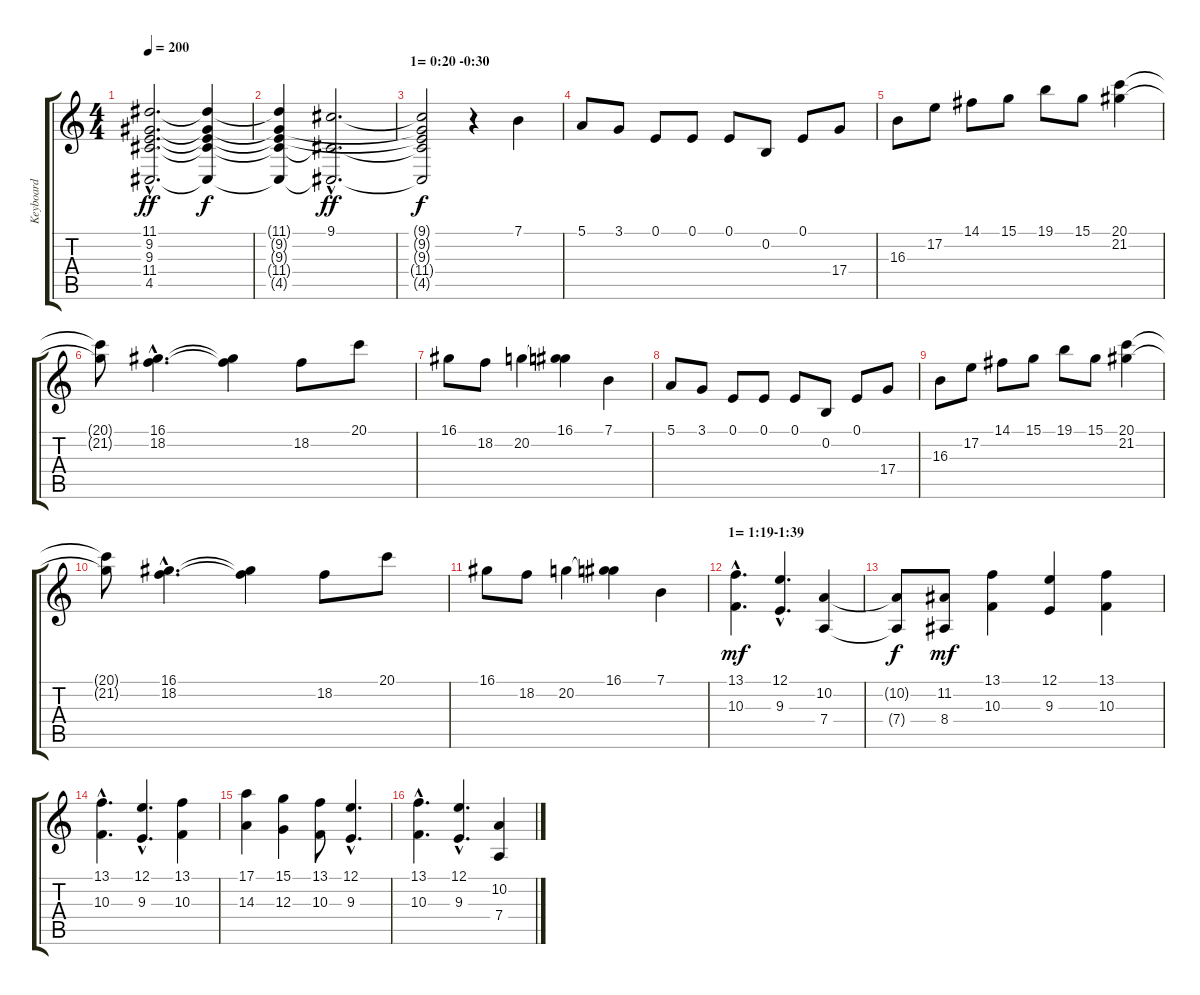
\track ("Keyboard" "Keyboard") {instrument stringensemble1}
\staff {score tabs}
\tuning (E4 B3 G3 D3 A2 E2) {hide}
\ts (4 4)
\tempo 200
\clef g2
\ks c
(11.1{hac t} 9.2{hac} 9.3{hac} 11.4{hac} 4.5{hac}).2{d dy ff} (11.1{t} 9.2{t} 9.3{t} 11.4{t} 4.5{t}).4{dy f} |
(11.1{t} 9.2{t} 9.3{t} 11.4{t} 4.5{t}).4 (9.1{hac} 11.4{hac t} 4.5{hac t}).2{d dy ff} |
\section ("" "1= 0:20 -0:30 ")
(9.1{t} 9.2{t} 9.3{t} 11.4{t} 4.5{t}).2{dy f} r.4 7.1.4{volume 12 instrument stringensemble1} |
5.1.8 3.1.8 0.1.8 0.1.8 0.1.8 0.2.8 0.1.8 17.4.8 |
16.3.8 17.2.8 14.1.8 15.1.8 19.1.8 15.1.8 (20.1 21.2).4 |
(20.1{t} 21.2{t}).8 (16.1{hac} 18.2{hac}).4{d} (16.1{t} 18.2{t}).4 18.2.8 20.1.8 |
16.1.8 18.2.8 20.2.4 (16.1 20.2{t}).4 7.1.4 |
5.1.8 3.1.8 0.1.8 0.1.8 0.1.8 0.2.8 0.1.8 17.4.8 |
16.3.8 17.2.8 14.1.8 15.1.8 19.1.8 15.1.8 (20.1 21.2).4 |
(20.1{t} 21.2{t}).8 (16.1{hac} 18.2{hac}).4{d} (16.1{t} 18.2{t}).4 18.2.8 20.1.8 |
16.1.8 18.2.8 20.2.4 (16.1 20.2{t}).4 7.1.4 |
\section ("" "1= 1:19-1:39")
(13.1{hac} 10.3{hac}).4{d dy mf} (12.1{hac} 9.3{hac}).4{d} (10.2 7.4).4 |
(10.2{t} 7.4{t}).8{dy f} (11.2 8.4).8{dy mf} (13.1 10.3).4 (12.1 9.3).4 (13.1 10.3).4 |
(13.1{hac} 10.3{hac}).4{d} (12.1{hac} 9.3{hac}).4{d} (13.1 10.3).4 |
(17.1 14.3).4 (15.1 12.3).4 (13.1 10.3).8 (12.1{hac} 9.3{hac}).4{d} |
(13.1{hac} 10.3{hac}).4{d} (12.1{hac} 9.3{hac}).4{d} (10.2 7.4).4
